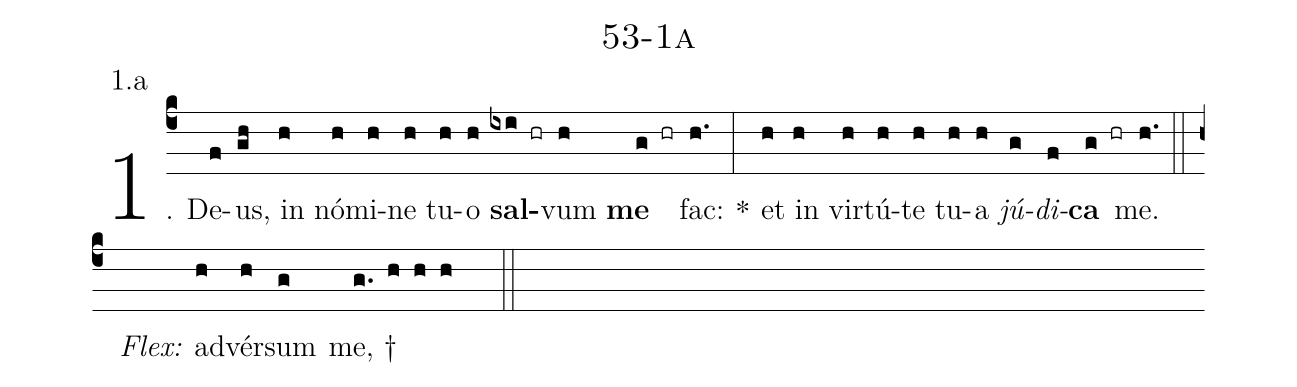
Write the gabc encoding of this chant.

name: 53-1a;
annotation: 1.a;
%%
(c4)1. De(f)us,(gh) in(h) nó(h)mi(h)ne(h) tu(h)o(h) <b>sal</b>(ixi hr)vum(h) <b>me</b>(g hr) fac:(h.) *(:) et(h) in(h) vir(h)tú(h)te(h) tu(h)a(h) <i>jú</i>(g)<i>di</i>(f)<b>ca</b>(g hr) me.(h.) (::)
<i>Flex:</i>()  ad(h)vér(h)sum(g) me, †(g. h h h  ::)
